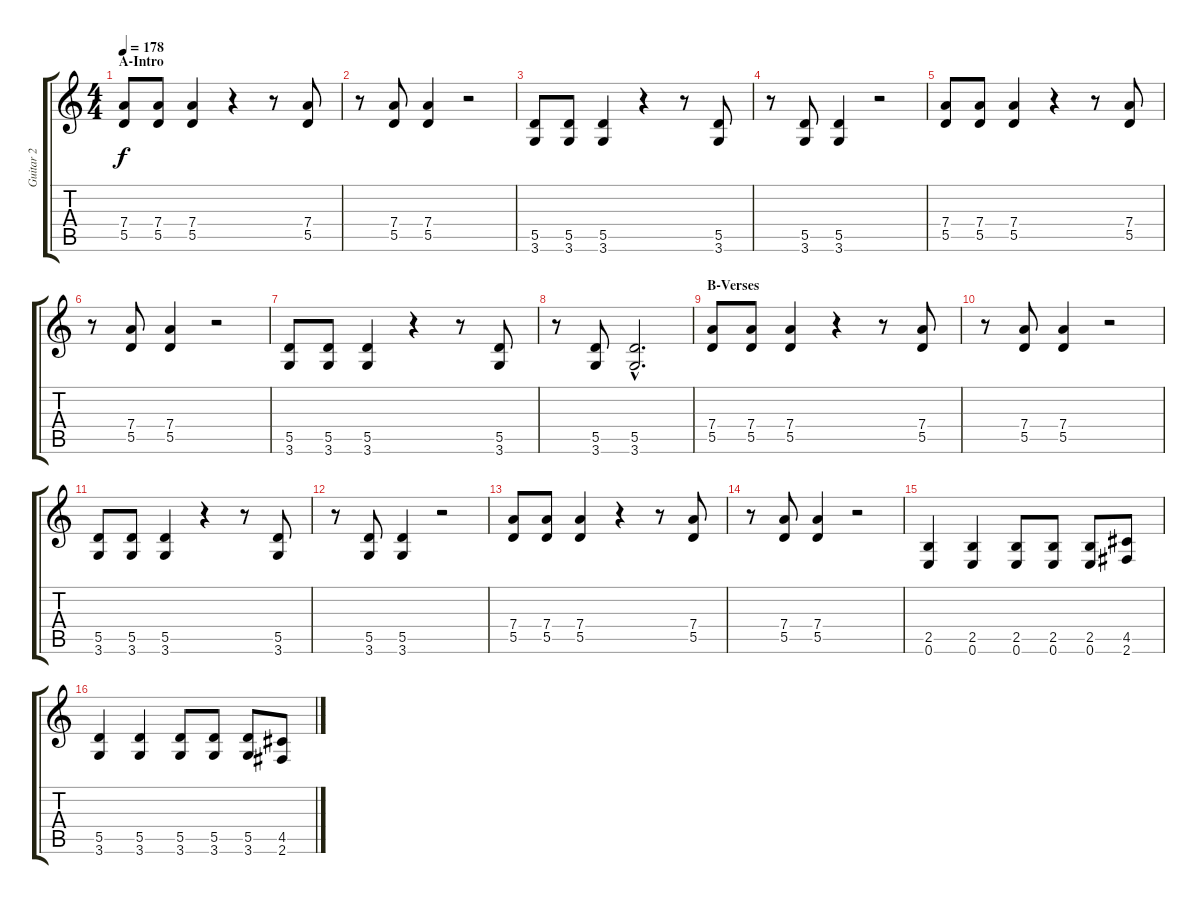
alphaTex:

\track ("Guitar 2" "Guitar 2") {instrument overdrivenguitar}
\staff {score tabs}
\tuning (E4 B3 G3 D3 A2 E2) {hide}
\ts (4 4)
\section ("" "A-Intro")
\tempo 178
\clef g2
\ks c
(7.4 5.5).8{dy f instrument overdrivenguitar} (7.4 5.5).8 (7.4 5.5).4 r.4 r.8 (7.4 5.5).8 |
r.8 (7.4 5.5).8 (7.4 5.5).4 r.2 |
(5.5 3.6).8 (5.5 3.6).8 (5.5 3.6).4 r.4 r.8 (5.5 3.6).8 |
r.8 (5.5 3.6).8 (5.5 3.6).4 r.2 |
(7.4 5.5).8 (7.4 5.5).8 (7.4 5.5).4 r.4 r.8 (7.4 5.5).8 |
r.8 (7.4 5.5).8 (7.4 5.5).4 r.2 |
(5.5 3.6).8 (5.5 3.6).8 (5.5 3.6).4 r.4 r.8 (5.5 3.6).8 |
r.8 (5.5 3.6).8 (5.5{hac} 3.6{hac}).2{d} |
\section ("" "B-Verses")
(7.4 5.5).8 (7.4 5.5).8 (7.4 5.5).4 r.4 r.8 (7.4 5.5).8 |
r.8 (7.4 5.5).8 (7.4 5.5).4 r.2 |
(5.5 3.6).8 (5.5 3.6).8 (5.5 3.6).4 r.4 r.8 (5.5 3.6).8 |
r.8 (5.5 3.6).8 (5.5 3.6).4 r.2 |
(7.4 5.5).8 (7.4 5.5).8 (7.4 5.5).4 r.4 r.8 (7.4 5.5).8 |
r.8 (7.4 5.5).8 (7.4 5.5).4 r.2 |
(2.5 0.6).4 (2.5 0.6).4 (2.5 0.6).8 (2.5 0.6).8 (2.5 0.6).8 (4.5 2.6).8 |
(5.5 3.6).4 (5.5 3.6).4 (5.5 3.6).8 (5.5 3.6).8 (5.5 3.6).8 (4.5 2.6).8
